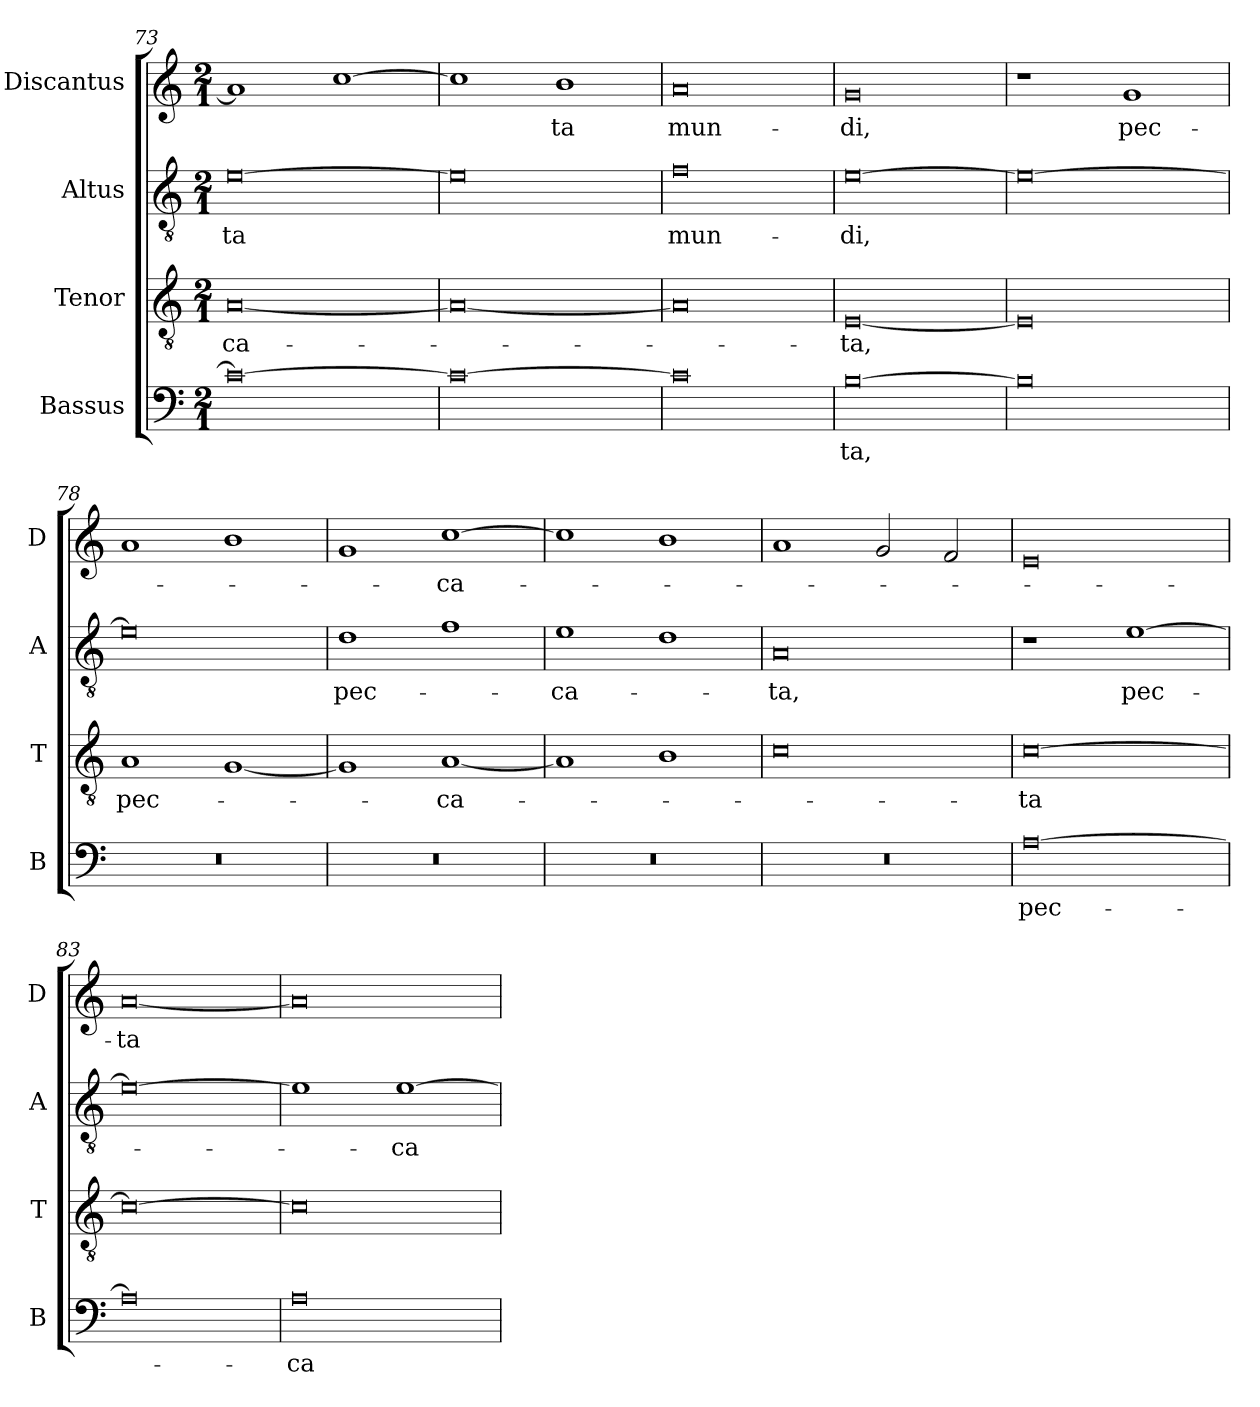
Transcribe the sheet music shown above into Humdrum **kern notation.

**kern	**text	**kern	**text	**kern	**text	**kern	**text
*part4	*part4	*part3	*part3	*part2	*part2	*part1	*part1
*staff4	*staff4	*staff3	*staff3	*staff2	*staff2	*staff1	*staff1
*I"Bassus	*	*I"Tenor	*	*I"Altus	*	*I"Discantus	*
*I'B	*	*I'T	*	*I'A	*	*I'D	*
*clefF4	*	*clefGv2	*	*clefGv2	*	*clefG2	*
*k[]	*	*k[]	*	*k[]	*	*k[]	*
*M2/1	*	*M2/1	*	*M2/1	*	*M2/1	*
=73	=73	=73	=73	=73	=73	=73	=73
0c_	.	[0A	-ca-	[0e	-ta	1a]	.
.	.	.	.	.	.	[1cc	.
=74	=74	=74	=74	=74	=74	=74	=74
0c_	.	0A_	.	0e]	.	1cc]	.
.	.	.	.	.	.	1b	-ta
=75	=75	=75	=75	=75	=75	=75	=75
0c]	.	0A]	.	0f	mun-	0a	mun-
=76	=76	=76	=76	=76	=76	=76	=76
[0B	-ta,	[0E	-ta,	[0e	-di,	0g	-di,
=77	=77	=77	=77	=77	=77	=77	=77
0B]	.	0E]	.	0e_	.	1r	.
.	.	.	.	.	.	1g	pec-
=78	=78	=78	=78	=78	=78	=78	=78
0r	.	1A	pec-	0e]	.	1a	.
.	.	[1G	.	.	.	1b	.
=79	=79	=79	=79	=79	=79	=79	=79
0r	.	1G]	.	1d	pec-	1g	.
.	.	[1A	-ca-	1f	.	[1cc	-ca-
=80	=80	=80	=80	=80	=80	=80	=80
0r	.	1A]	.	1e	-ca-	1cc]	.
.	.	1B	.	1d	.	1b	.
=81	=81	=81	=81	=81	=81	=81	=81
0r	.	0c	.	0A	-ta,	1a	.
.	.	.	.	.	.	2g	.
.	.	.	.	.	.	2f	.
=82	=82	=82	=82	=82	=82	=82	=82
[0A	pec-	[0c	-ta	1r	.	0e	.
.	.	.	.	[1e	pec-	.	.
=83	=83	=83	=83	=83	=83	=83	=83
0A]	.	0c_	.	0e_	.	[0a	-ta
=84	=84	=84	=84	=84	=84	=84	=84
0A	-ca-	0c]	.	1e]	.	0a]	.
.	.	.	.	[1e	-ca-	.	.
=	=	=	=	=	=	=	=
*-	*-	*-	*-	*-	*-	*-	*-
